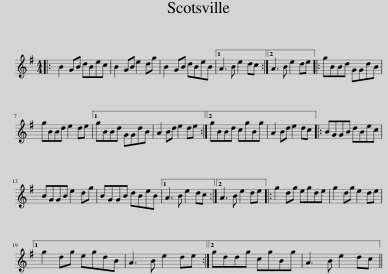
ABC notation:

X:1
L:1/8
M:4/4
I:linebreak $
K:G
V:1 treble
V:1
|: B2 GB dBec | B2 GB e2 dg | B2 GB dBeB |1 A3 B e2 dc :|2 A3 B e2 de |: %5
 gBBd GGdB |$ gBBd e2 de |1 gBBd GGdB | A2 Bd e2 de :|2 gBBd cgBg | %10
 A2 Bd e2 dc |: BGGB dBec |$ BGGB e2 dg | BGGB dBeB |1 A3 B e2 dc :|2 %15
 A3 B e2 de |: g2 dg egde | g2 dg e2 de |1$ g2 dg egdB | A3 B e2 de :|2 %20
 gddg cgBg | A3 B e2 dc || %22
